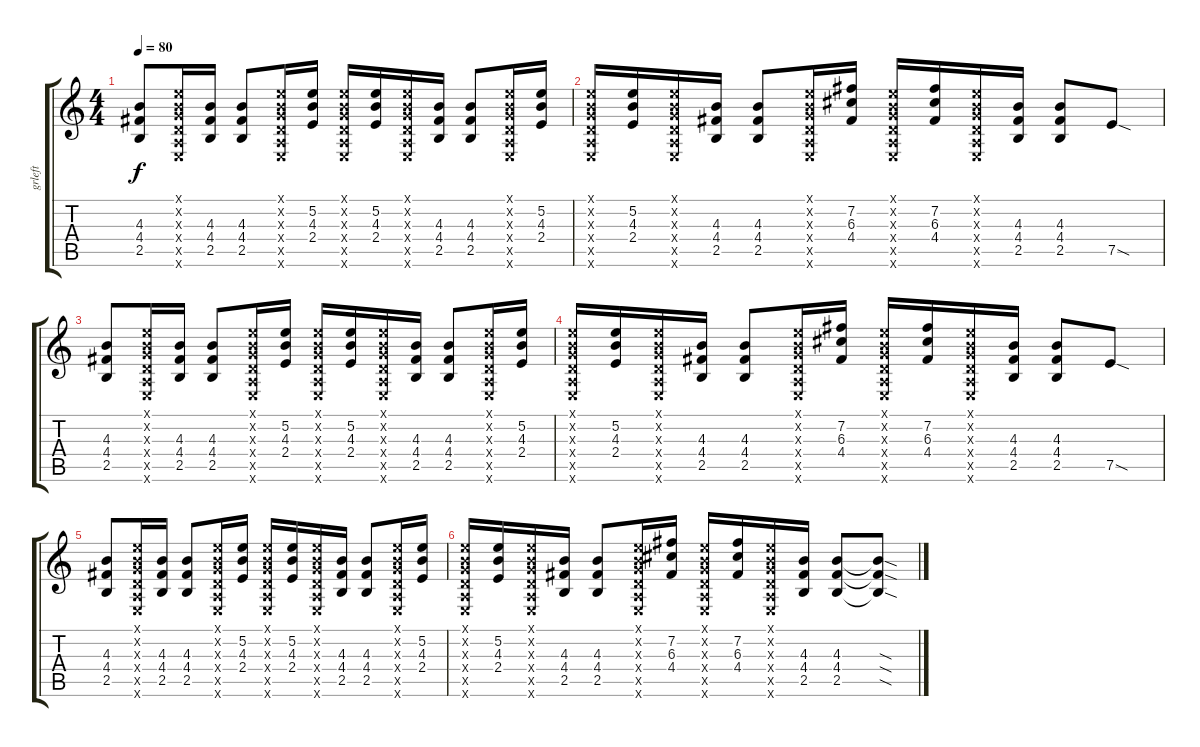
\track ("grleft" "grleft") {instrument overdrivenguitar}
\staff {score tabs}
\tuning (E4 B3 G3 D3 A2 E2) {hide}
\ts (4 4)
\tempo 80
\clef g2
\ks c
(4.3 4.4 2.5).8{dy f} (0.1{x} 0.2{x} 0.3{x} 0.4{x} 0.5{x} 0.6{x}).16 (4.3 4.4 2.5).16 (4.3 4.4 2.5).8 (0.1{x} 0.2{x} 0.3{x} 0.4{x} 0.5{x} 0.6{x}).16 (5.2 4.3 2.4).16 (0.1{x} 0.2{x} 0.3{x} 0.4{x} 0.5{x} 0.6{x}).16 (5.2 4.3 2.4).16 (0.1{x} 0.2{x} 0.3{x} 0.4{x} 0.5{x} 0.6{x}).16 (4.3 4.4 2.5).16 (4.3 4.4 2.5).8 (0.1{x} 0.2{x} 0.3{x} 0.4{x} 0.5{x} 0.6{x}).16 (5.2 4.3 2.4).16 |
(0.1{x} 0.2{x} 0.3{x} 0.4{x} 0.5{x} 0.6{x}).16 (5.2 4.3 2.4).16 (0.1{x} 0.2{x} 0.3{x} 0.4{x} 0.5{x} 0.6{x}).16 (4.3 4.4 2.5).16 (4.3 4.4 2.5).8 (0.1{x} 0.2{x} 0.3{x} 0.4{x} 0.5{x} 0.6{x}).16 (7.2 6.3 4.4).16 (0.1{x} 0.2{x} 0.3{x} 0.4{x} 0.5{x} 0.6{x}).16 (7.2 6.3 4.4).16 (0.1{x} 0.2{x} 0.3{x} 0.4{x} 0.5{x} 0.6{x}).16 (4.3 4.4 2.5).16 (4.3 4.4 2.5).8 7.5{sod}.8 |
(4.3 4.4 2.5).8 (0.1{x} 0.2{x} 0.3{x} 0.4{x} 0.5{x} 0.6{x}).16 (4.3 4.4 2.5).16 (4.3 4.4 2.5).8 (0.1{x} 0.2{x} 0.3{x} 0.4{x} 0.5{x} 0.6{x}).16 (5.2 4.3 2.4).16 (0.1{x} 0.2{x} 0.3{x} 0.4{x} 0.5{x} 0.6{x}).16 (5.2 4.3 2.4).16 (0.1{x} 0.2{x} 0.3{x} 0.4{x} 0.5{x} 0.6{x}).16 (4.3 4.4 2.5).16 (4.3 4.4 2.5).8 (0.1{x} 0.2{x} 0.3{x} 0.4{x} 0.5{x} 0.6{x}).16 (5.2 4.3 2.4).16 |
(0.1{x} 0.2{x} 0.3{x} 0.4{x} 0.5{x} 0.6{x}).16 (5.2 4.3 2.4).16 (0.1{x} 0.2{x} 0.3{x} 0.4{x} 0.5{x} 0.6{x}).16 (4.3 4.4 2.5).16 (4.3 4.4 2.5).8 (0.1{x} 0.2{x} 0.3{x} 0.4{x} 0.5{x} 0.6{x}).16 (7.2 6.3 4.4).16 (0.1{x} 0.2{x} 0.3{x} 0.4{x} 0.5{x} 0.6{x}).16 (7.2 6.3 4.4).16 (0.1{x} 0.2{x} 0.3{x} 0.4{x} 0.5{x} 0.6{x}).16 (4.3 4.4 2.5).16 (4.3 4.4 2.5).8 7.5{sod}.8 |
(4.3 4.4 2.5).8 (0.1{x} 0.2{x} 0.3{x} 0.4{x} 0.5{x} 0.6{x}).16 (4.3 4.4 2.5).16 (4.3 4.4 2.5).8 (0.1{x} 0.2{x} 0.3{x} 0.4{x} 0.5{x} 0.6{x}).16 (5.2 4.3 2.4).16 (0.1{x} 0.2{x} 0.3{x} 0.4{x} 0.5{x} 0.6{x}).16 (5.2 4.3 2.4).16 (0.1{x} 0.2{x} 0.3{x} 0.4{x} 0.5{x} 0.6{x}).16 (4.3 4.4 2.5).16 (4.3 4.4 2.5).8 (0.1{x} 0.2{x} 0.3{x} 0.4{x} 0.5{x} 0.6{x}).16 (5.2 4.3 2.4).16 |
(0.1{x} 0.2{x} 0.3{x} 0.4{x} 0.5{x} 0.6{x}).16 (5.2 4.3 2.4).16 (0.1{x} 0.2{x} 0.3{x} 0.4{x} 0.5{x} 0.6{x}).16 (4.3 4.4 2.5).16 (4.3 4.4 2.5).8 (0.1{x} 0.2{x} 0.3{x} 0.4{x} 0.5{x} 0.6{x}).16 (7.2 6.3 4.4).16 (0.1{x} 0.2{x} 0.3{x} 0.4{x} 0.5{x} 0.6{x}).16 (7.2 6.3 4.4).16 (0.1{x} 0.2{x} 0.3{x} 0.4{x} 0.5{x} 0.6{x}).16 (4.3 4.4 2.5).16 (4.3 4.4 2.5).8 (4.3{sod t} 4.4{sod t} 2.5{sod t}).8
